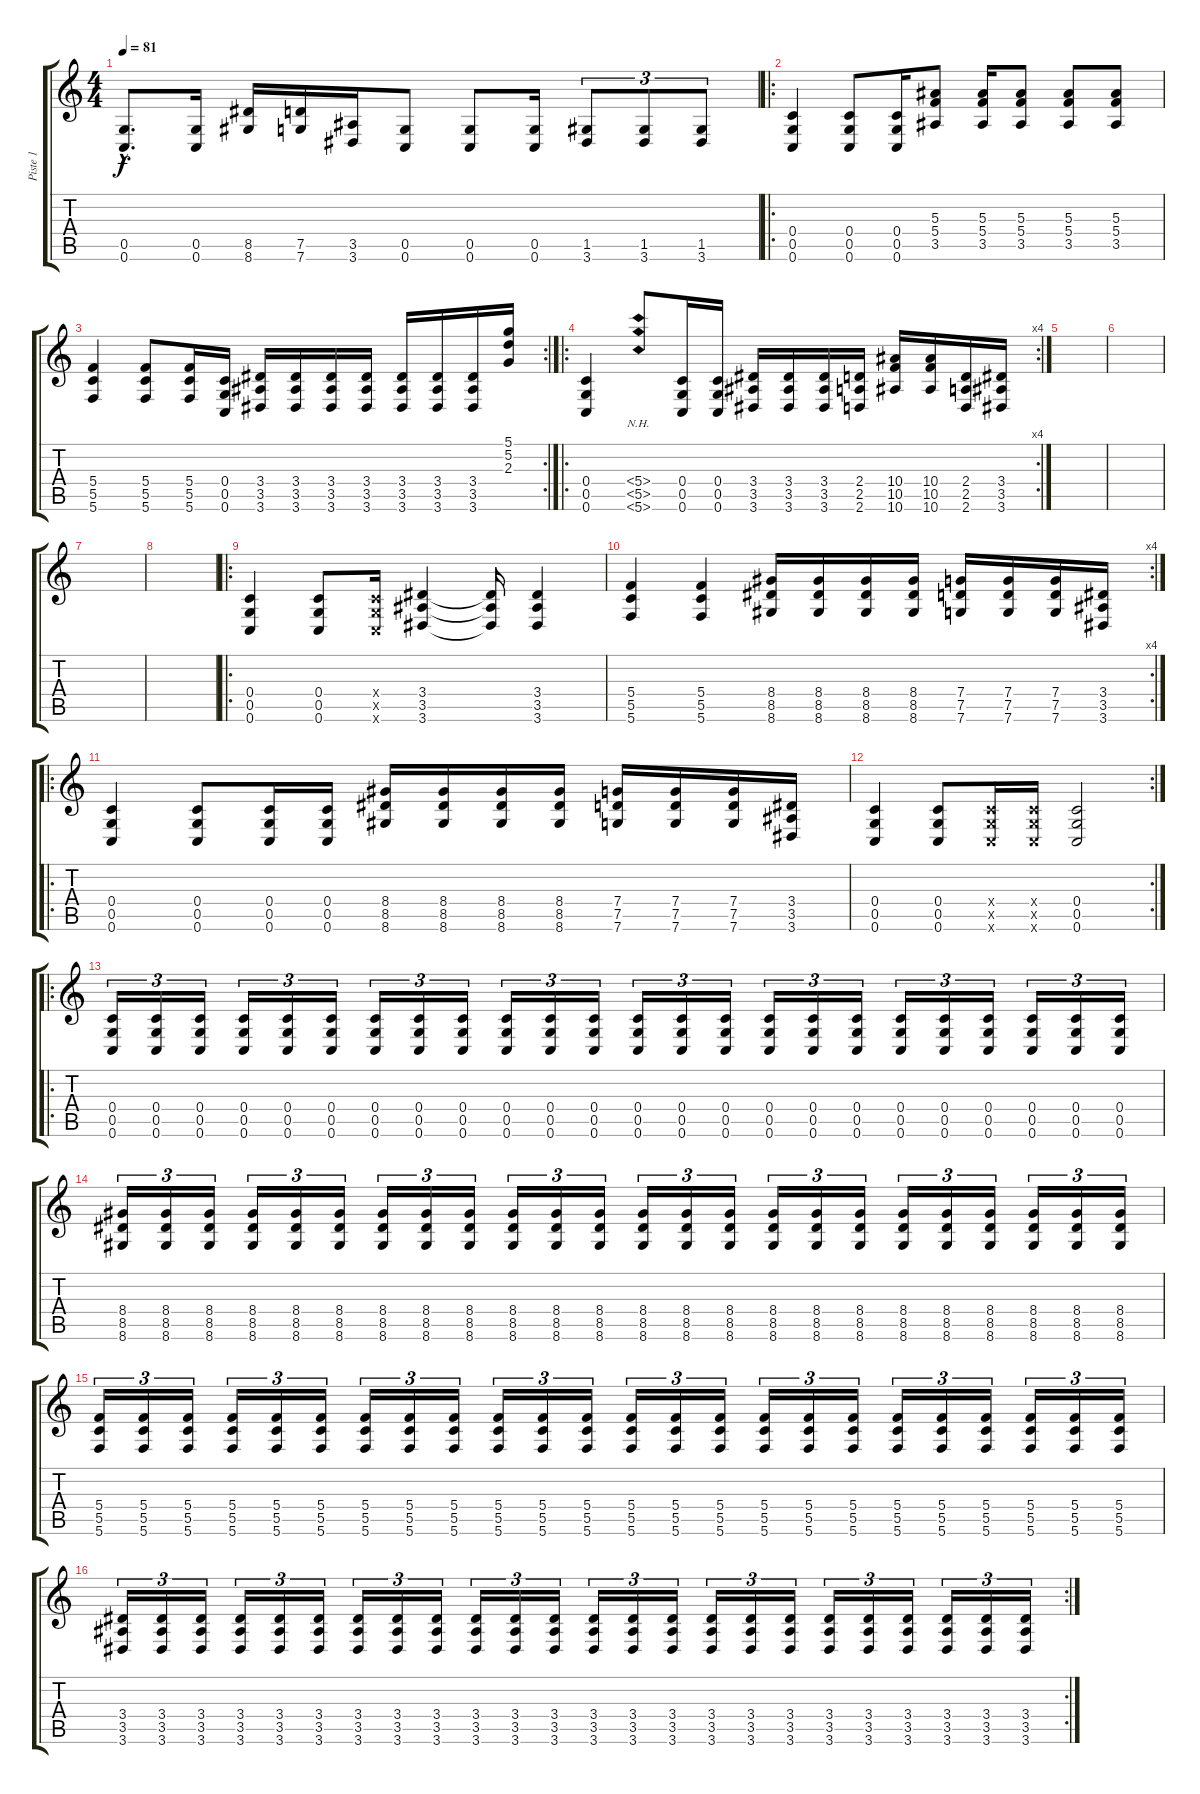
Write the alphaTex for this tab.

\track ("Piste 1" "Piste 1") {instrument distortionguitar}
\staff {score tabs}
\tuning (D4 A3 F3 C3 G2 C2) {hide}
\ts (4 4)
\tempo 81
\clef g2
\ks c
(0.5{hac} 0.6{hac}).8{d dy f} (0.5 0.6).16 (8.5 8.6).16 (7.5 7.6).16 (3.5 3.6).16 (0.5 0.6).8 (0.5 0.6).8 (0.5 0.6).16 (1.5 3.6).8{tu (3 2)} (1.5 3.6).8{tu (3 2)} (1.5 3.6).8{tu (3 2)} |
\ro
(0.4 0.5 0.6).4 (0.4 0.5 0.6).8 (0.4 0.5 0.6).16 (5.3 5.4 3.5).8 (5.3 5.4 3.5).16 (5.3 5.4 3.5).8 (5.3 5.4 3.5).8 (5.3 5.4 3.5).8 |
\rc 2
(5.4 5.5 5.6).4 (5.4 5.5 5.6).8 (5.4 5.5 5.6).16 (0.4 0.5 0.6).16 (3.4 3.5 3.6).16 (3.4 3.5 3.6).16 (3.4 3.5 3.6).16 (3.4 3.5 3.6).16 (3.4 3.5 3.6).16 (3.4 3.5 3.6).16 (3.4 3.5 3.6).16 (5.1 5.2 2.3).16 |
\ro
\rc 4
(0.4 0.5 0.6).4 (5.4{nh} 5.5{nh} 5.6{nh}).8 (0.4 0.5 0.6).16 (0.4 0.5 0.6).16 (3.4 3.5 3.6).16 (3.4 3.5 3.6).16 (3.4 3.5 3.6).16 (2.4 2.5 2.6).16 (10.4 10.5 10.6).16 (10.4 10.5 10.6).16 (2.4 2.5 2.6).16 (3.4 3.5 3.6).16 |
|
|
|
|
\ro
(0.4 0.5 0.6).4{instrument distortionguitar} (0.4 0.5 0.6).8 (0.4{x} 0.5{x} 0.6{x}).16 (3.4 3.5 3.6).4 (3.4{t} 3.5{t} 3.6{t}).16 (3.4 3.5 3.6).4 |
\rc 4
(5.4 5.5 5.6).4 (5.4 5.5 5.6).4 (8.4 8.5 8.6).16 (8.4 8.5 8.6).16 (8.4 8.5 8.6).16 (8.4 8.5 8.6).16 (7.4 7.5 7.6).16 (7.4 7.5 7.6).16 (7.4 7.5 7.6).16 (3.4 3.5 3.6).16 |
\ro
(0.4 0.5 0.6).4 (0.4 0.5 0.6).8 (0.4 0.5 0.6).16 (0.4 0.5 0.6).16 (8.4 8.5 8.6).16 (8.4 8.5 8.6).16 (8.4 8.5 8.6).16 (8.4 8.5 8.6).16 (7.4 7.5 7.6).16 (7.4 7.5 7.6).16 (7.4 7.5 7.6).16 (3.4 3.5 3.6).16 |
\rc 2
(0.4 0.5 0.6).4 (0.4 0.5 0.6).8 (0.4{x} 0.5{x} 0.6{x}).16 (0.4{x} 0.5{x} 0.6{x}).16 (0.4 0.5 0.6).2 |
\ro
(0.4 0.5 0.6).16{tu (3 2)} (0.4 0.5 0.6).16{tu (3 2)} (0.4 0.5 0.6).16{tu (3 2)} (0.4 0.5 0.6).16{tu (3 2)} (0.4 0.5 0.6).16{tu (3 2)} (0.4 0.5 0.6).16{tu (3 2)} (0.4 0.5 0.6).16{tu (3 2)} (0.4 0.5 0.6).16{tu (3 2)} (0.4 0.5 0.6).16{tu (3 2)} (0.4 0.5 0.6).16{tu (3 2)} (0.4 0.5 0.6).16{tu (3 2)} (0.4 0.5 0.6).16{tu (3 2)} (0.4 0.5 0.6).16{tu (3 2)} (0.4 0.5 0.6).16{tu (3 2)} (0.4 0.5 0.6).16{tu (3 2)} (0.4 0.5 0.6).16{tu (3 2)} (0.4 0.5 0.6).16{tu (3 2)} (0.4 0.5 0.6).16{tu (3 2)} (0.4 0.5 0.6).16{tu (3 2)} (0.4 0.5 0.6).16{tu (3 2)} (0.4 0.5 0.6).16{tu (3 2)} (0.4 0.5 0.6).16{tu (3 2)} (0.4 0.5 0.6).16{tu (3 2)} (0.4 0.5 0.6).16{tu (3 2)} |
(8.4 8.5 8.6).16{tu (3 2)} (8.4 8.5 8.6).16{tu (3 2)} (8.4 8.5 8.6).16{tu (3 2)} (8.4 8.5 8.6).16{tu (3 2)} (8.4 8.5 8.6).16{tu (3 2)} (8.4 8.5 8.6).16{tu (3 2)} (8.4 8.5 8.6).16{tu (3 2)} (8.4 8.5 8.6).16{tu (3 2)} (8.4 8.5 8.6).16{tu (3 2)} (8.4 8.5 8.6).16{tu (3 2)} (8.4 8.5 8.6).16{tu (3 2)} (8.4 8.5 8.6).16{tu (3 2)} (8.4 8.5 8.6).16{tu (3 2)} (8.4 8.5 8.6).16{tu (3 2)} (8.4 8.5 8.6).16{tu (3 2)} (8.4 8.5 8.6).16{tu (3 2)} (8.4 8.5 8.6).16{tu (3 2)} (8.4 8.5 8.6).16{tu (3 2)} (8.4 8.5 8.6).16{tu (3 2)} (8.4 8.5 8.6).16{tu (3 2)} (8.4 8.5 8.6).16{tu (3 2)} (8.4 8.5 8.6).16{tu (3 2)} (8.4 8.5 8.6).16{tu (3 2)} (8.4 8.5 8.6).16{tu (3 2)} |
(5.4 5.5 5.6).16{tu (3 2)} (5.4 5.5 5.6).16{tu (3 2)} (5.4 5.5 5.6).16{tu (3 2)} (5.4 5.5 5.6).16{tu (3 2)} (5.4 5.5 5.6).16{tu (3 2)} (5.4 5.5 5.6).16{tu (3 2)} (5.4 5.5 5.6).16{tu (3 2)} (5.4 5.5 5.6).16{tu (3 2)} (5.4 5.5 5.6).16{tu (3 2)} (5.4 5.5 5.6).16{tu (3 2)} (5.4 5.5 5.6).16{tu (3 2)} (5.4 5.5 5.6).16{tu (3 2)} (5.4 5.5 5.6).16{tu (3 2)} (5.4 5.5 5.6).16{tu (3 2)} (5.4 5.5 5.6).16{tu (3 2)} (5.4 5.5 5.6).16{tu (3 2)} (5.4 5.5 5.6).16{tu (3 2)} (5.4 5.5 5.6).16{tu (3 2)} (5.4 5.5 5.6).16{tu (3 2)} (5.4 5.5 5.6).16{tu (3 2)} (5.4 5.5 5.6).16{tu (3 2)} (5.4 5.5 5.6).16{tu (3 2)} (5.4 5.5 5.6).16{tu (3 2)} (5.4 5.5 5.6).16{tu (3 2)} |
\rc 2
(3.4 3.5 3.6).16{tu (3 2)} (3.4 3.5 3.6).16{tu (3 2)} (3.4 3.5 3.6).16{tu (3 2)} (3.4 3.5 3.6).16{tu (3 2)} (3.4 3.5 3.6).16{tu (3 2)} (3.4 3.5 3.6).16{tu (3 2)} (3.4 3.5 3.6).16{tu (3 2)} (3.4 3.5 3.6).16{tu (3 2)} (3.4 3.5 3.6).16{tu (3 2)} (3.4 3.5 3.6).16{tu (3 2)} (3.4 3.5 3.6).16{tu (3 2)} (3.4 3.5 3.6).16{tu (3 2)} (3.4 3.5 3.6).16{tu (3 2)} (3.4 3.5 3.6).16{tu (3 2)} (3.4 3.5 3.6).16{tu (3 2)} (3.4 3.5 3.6).16{tu (3 2)} (3.4 3.5 3.6).16{tu (3 2)} (3.4 3.5 3.6).16{tu (3 2)} (3.4 3.5 3.6).16{tu (3 2)} (3.4 3.5 3.6).16{tu (3 2)} (3.4 3.5 3.6).16{tu (3 2)} (3.4 3.5 3.6).16{tu (3 2)} (3.4 3.5 3.6).16{tu (3 2)} (3.4 3.5 3.6).16{tu (3 2)}
